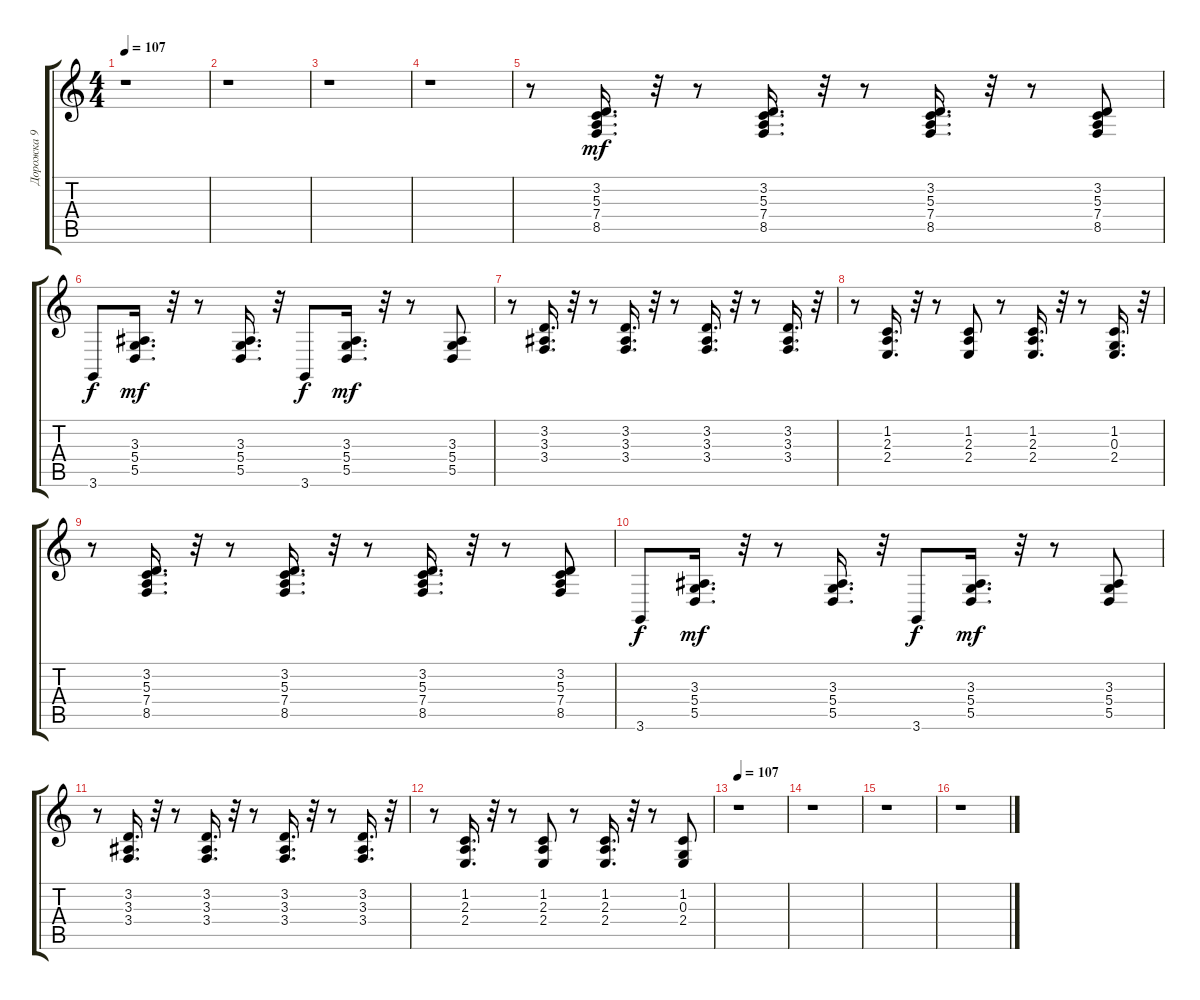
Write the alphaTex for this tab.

\track ("Дорожка 9" "Дорожка 9") {instrument acousticgrandpiano}
\staff {score tabs}
\tuning (E4 B3 G3 D3 A2 E2) {hide}
\ts (4 4)
\tempo 107
\clef g2
\ks c
r.1{dy f} |
r.1 |
r.1 |
r.1 |
r.8 (3.2 5.3 7.4 8.5).16{d dy mf} r.32 r.8 (3.2 5.3 7.4 8.5).16{d} r.32 r.8 (3.2 5.3 7.4 8.5).16{d} r.32 r.8 (3.2 5.3 7.4 8.5).8 |
3.6.8{dy f} (3.3 5.4 5.5).16{d dy mf} r.32 r.8 (3.3 5.4 5.5).16{d} r.32 3.6.8{dy f} (3.3 5.4 5.5).16{d dy mf} r.32 r.8 (3.3 5.4 5.5).8 |
r.8 (3.2 3.3 3.4).16{d} r.32 r.8 (3.2 3.3 3.4).16{d} r.32 r.8 (3.2 3.3 3.4).16{d} r.32 r.8 (3.2 3.3 3.4).16{d} r.32 |
r.8 (1.2 2.3 2.4).16{d} r.32 r.8 (1.2 2.3 2.4).8 r.8 (1.2 2.3 2.4).16{d} r.32 r.8 (1.2 0.3 2.4).16{d} r.32 |
r.8 (3.2 5.3 7.4 8.5).16{d} r.32 r.8 (3.2 5.3 7.4 8.5).16{d} r.32 r.8 (3.2 5.3 7.4 8.5).16{d} r.32 r.8 (3.2 5.3 7.4 8.5).8 |
3.6.8{dy f} (3.3 5.4 5.5).16{d dy mf} r.32 r.8 (3.3 5.4 5.5).16{d} r.32 3.6.8{dy f} (3.3 5.4 5.5).16{d dy mf} r.32 r.8 (3.3 5.4 5.5).8 |
r.8 (3.2 3.3 3.4).16{d} r.32 r.8 (3.2 3.3 3.4).16{d} r.32 r.8 (3.2 3.3 3.4).16{d} r.32 r.8 (3.2 3.3 3.4).16{d} r.32 |
r.8 (1.2 2.3 2.4).16{d} r.32 r.8 (1.2 2.3 2.4).8 r.8 (1.2 2.3 2.4).16{d} r.32 r.8 (1.2 0.3 2.4).8 |
\tempo 107
r.1 |
r.1 |
r.1 |
r.1
